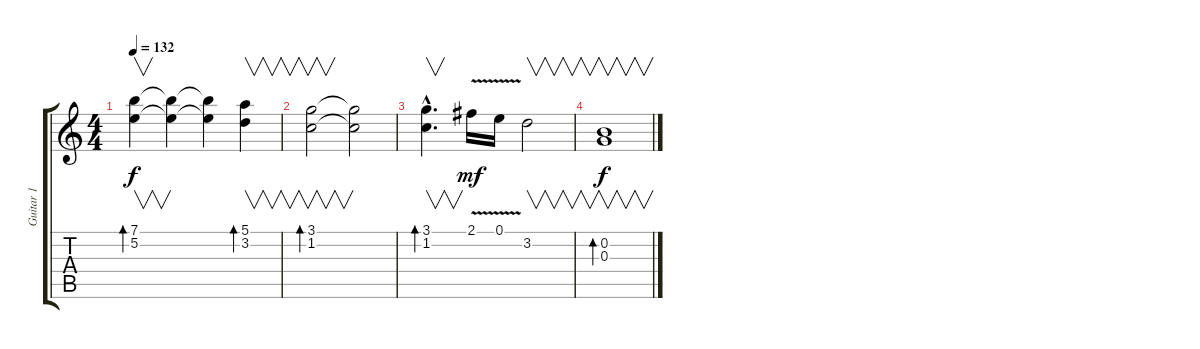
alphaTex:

\track ("Guitar 1" "Guitar 1") {instrument overdrivenguitar}
\staff {score tabs}
\tuning (E4 B3 G3 D3 A2 E2) {hide}
\ts (4 4)
\tempo 132
\clef g2
\ks c
(7.1 5.2).4{v bd 240 dy f volume 7} (7.1{t} 5.2{t}).4{volume 4} (7.1{t} 5.2{t}).4 (5.1 3.2).4{v bd 240 volume 7} |
(3.1 1.2).2{v bd 240 volume 8} (3.1{t} 1.2{t}).2{volume 4} |
(3.1{hac} 1.2{hac}).4{v d bd 240 volume 8} 2.1{v}.16{dy mf} 0.1{v}.16 3.2.2{v} |
(0.2 0.3).1{v bd 240 dy f volume 0}
